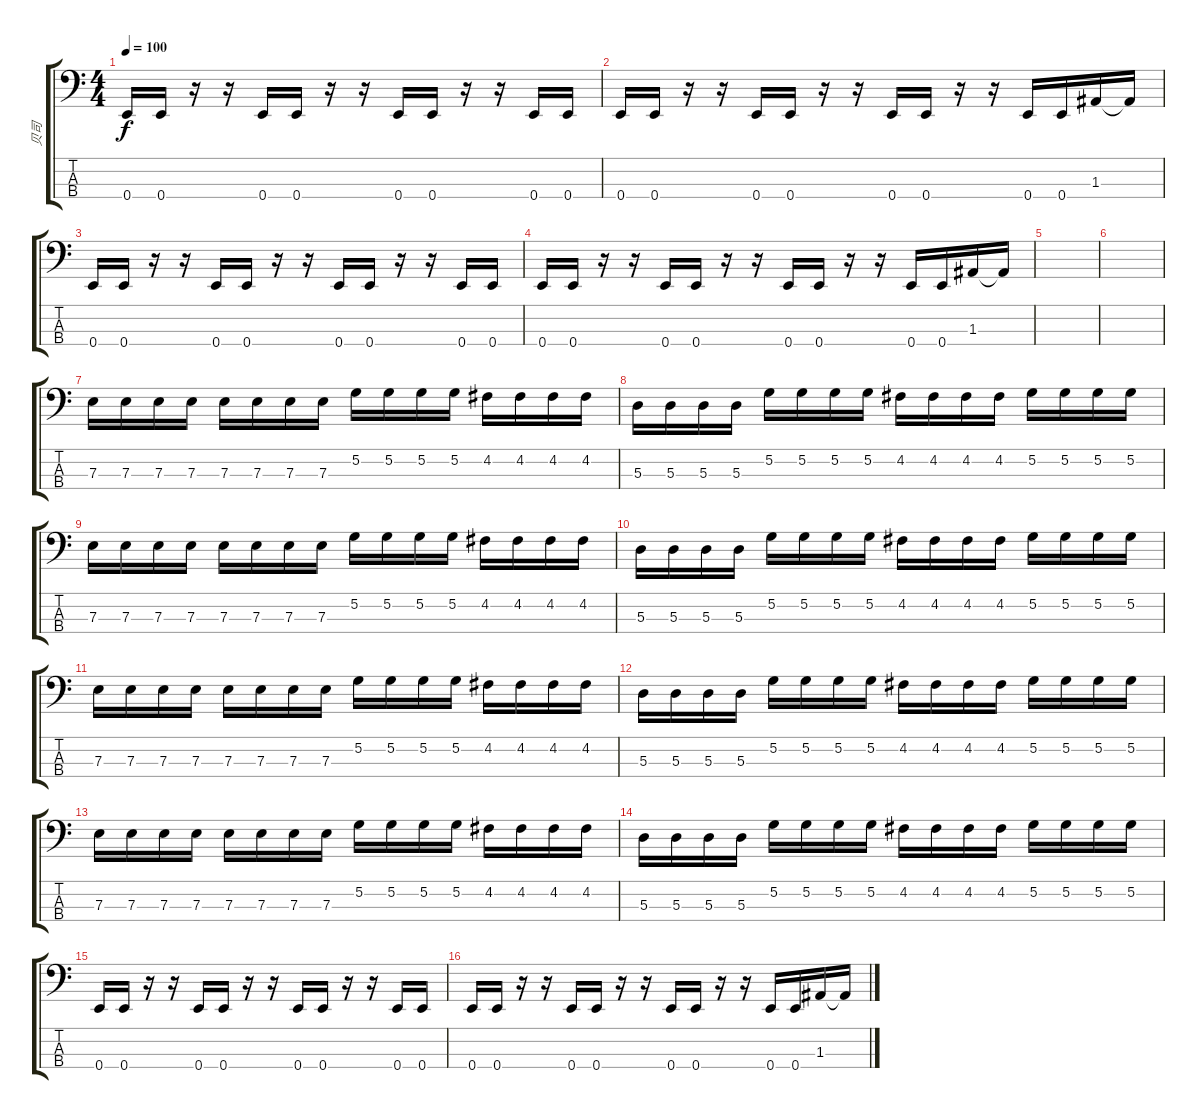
\track ("贝司" "贝司") {instrument electricbassfinger}
\staff {score tabs}
\tuning (G2 D2 A1 E1) {hide}
\ts (4 4)
\tempo 100
\clef f4
\ks c
0.4.16{dy f} 0.4.16 r.16 r.16 0.4.16 0.4.16 r.16 r.16 0.4.16 0.4.16 r.16 r.16 0.4.16 0.4.16 |
0.4.16 0.4.16 r.16 r.16 0.4.16 0.4.16 r.16 r.16 0.4.16 0.4.16 r.16 r.16 0.4.16 0.4.16 1.3.16 1.3{t}.16 |
0.4.16 0.4.16 r.16 r.16 0.4.16 0.4.16 r.16 r.16 0.4.16 0.4.16 r.16 r.16 0.4.16 0.4.16 |
0.4.16 0.4.16 r.16 r.16 0.4.16 0.4.16 r.16 r.16 0.4.16 0.4.16 r.16 r.16 0.4.16 0.4.16 1.3.16 1.3{t}.16 |
|
|
7.3.16 7.3.16 7.3.16 7.3.16 7.3.16 7.3.16 7.3.16 7.3.16 5.2.16 5.2.16 5.2.16 5.2.16 4.2.16 4.2.16 4.2.16 4.2.16 |
5.3.16 5.3.16 5.3.16 5.3.16 5.2.16 5.2.16 5.2.16 5.2.16 4.2.16 4.2.16 4.2.16 4.2.16 5.2.16 5.2.16 5.2.16 5.2.16 |
7.3.16 7.3.16 7.3.16 7.3.16 7.3.16 7.3.16 7.3.16 7.3.16 5.2.16 5.2.16 5.2.16 5.2.16 4.2.16 4.2.16 4.2.16 4.2.16 |
5.3.16 5.3.16 5.3.16 5.3.16 5.2.16 5.2.16 5.2.16 5.2.16 4.2.16 4.2.16 4.2.16 4.2.16 5.2.16 5.2.16 5.2.16 5.2.16 |
7.3.16 7.3.16 7.3.16 7.3.16 7.3.16 7.3.16 7.3.16 7.3.16 5.2.16 5.2.16 5.2.16 5.2.16 4.2.16 4.2.16 4.2.16 4.2.16 |
5.3.16 5.3.16 5.3.16 5.3.16 5.2.16 5.2.16 5.2.16 5.2.16 4.2.16 4.2.16 4.2.16 4.2.16 5.2.16 5.2.16 5.2.16 5.2.16 |
7.3.16 7.3.16 7.3.16 7.3.16 7.3.16 7.3.16 7.3.16 7.3.16 5.2.16 5.2.16 5.2.16 5.2.16 4.2.16 4.2.16 4.2.16 4.2.16 |
5.3.16 5.3.16 5.3.16 5.3.16 5.2.16 5.2.16 5.2.16 5.2.16 4.2.16 4.2.16 4.2.16 4.2.16 5.2.16 5.2.16 5.2.16 5.2.16 |
0.4.16 0.4.16 r.16 r.16 0.4.16 0.4.16 r.16 r.16 0.4.16 0.4.16 r.16 r.16 0.4.16 0.4.16 |
0.4.16 0.4.16 r.16 r.16 0.4.16 0.4.16 r.16 r.16 0.4.16 0.4.16 r.16 r.16 0.4.16 0.4.16 1.3.16 1.3{t}.16
